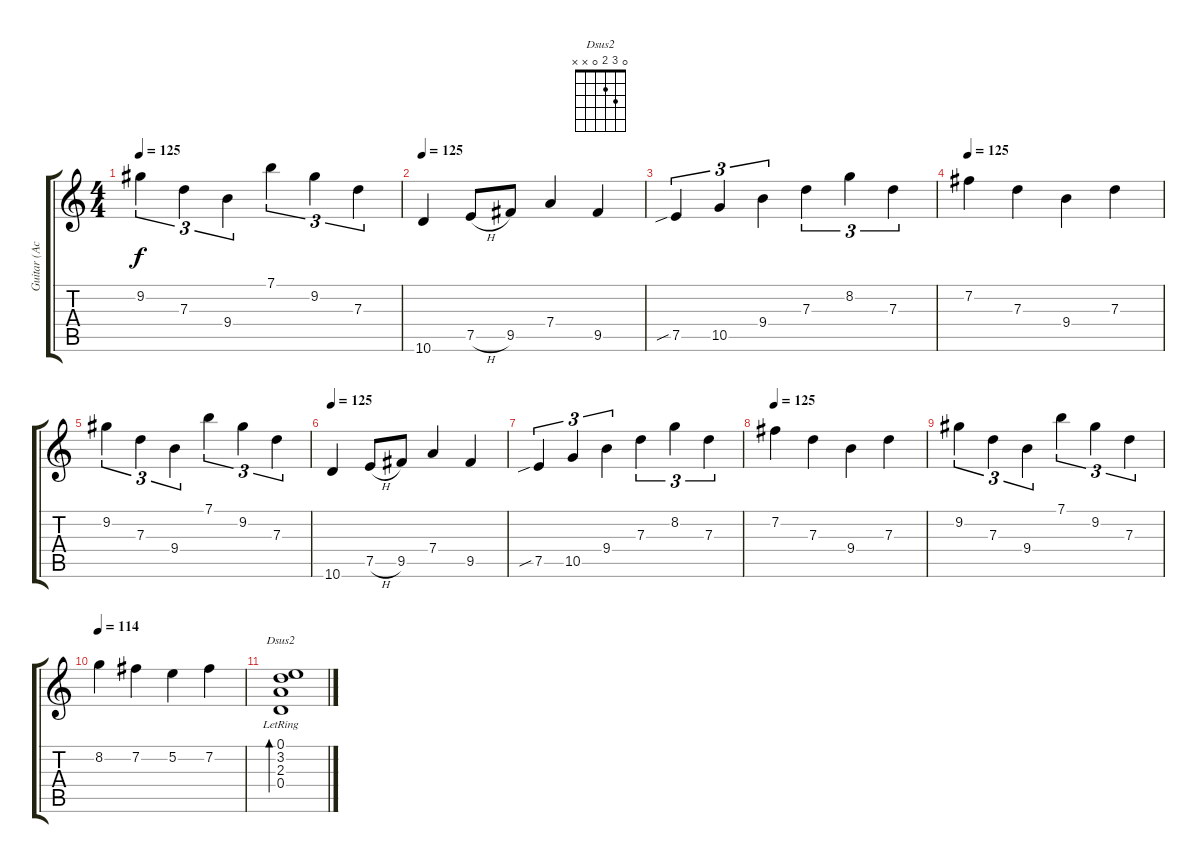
\track ("Guitar (Acoustic) - Tal" "Guitar (Ac") {instrument acousticguitarsteel}
\staff {score tabs}
\tuning (E4 B3 G3 D3 A2 E2) {hide}
\chord ("Dsus2" 0 3 2 0 x x)
\ts (4 4)
\tempo 125
\clef g2
\ks c
9.2.4{tu (3 2) dy f} 7.3.4{tu (3 2)} 9.4.4{tu (3 2)} 7.1.4{tu (3 2)} 9.2.4{tu (3 2)} 7.3.4{tu (3 2)} |
\tempo 125
10.6.4{volume 16 instrument electricguitarclean} 7.5{h}.8 9.5.8 7.4.4 9.5.4 |
7.5{sib}.4{tu (3 2)} 10.5.4{tu (3 2)} 9.4.4{tu (3 2)} 7.3.4{tu (3 2)} 8.2.4{tu (3 2)} 7.3.4{tu (3 2)} |
\tempo 125
7.2.4 7.3.4 9.4.4 7.3.4 |
9.2.4{tu (3 2)} 7.3.4{tu (3 2)} 9.4.4{tu (3 2)} 7.1.4{tu (3 2)} 9.2.4{tu (3 2)} 7.3.4{tu (3 2)} |
\tempo 125
10.6.4{volume 16 instrument electricguitarclean} 7.5{h}.8 9.5.8 7.4.4 9.5.4 |
7.5{sib}.4{tu (3 2)} 10.5.4{tu (3 2)} 9.4.4{tu (3 2)} 7.3.4{tu (3 2)} 8.2.4{tu (3 2)} 7.3.4{tu (3 2)} |
\tempo 125
7.2.4 7.3.4 9.4.4 7.3.4 |
9.2.4{tu (3 2)} 7.3.4{tu (3 2)} 9.4.4{tu (3 2)} 7.1.4{tu (3 2)} 9.2.4{tu (3 2)} 7.3.4{tu (3 2)} |
\tempo 114
8.2.4 7.2.4 5.2.4 7.2.4 |
(0.1{lr} 3.2{lr} 2.3{lr} 0.4{lr}).1{bd 240 ch "Dsus2"}
